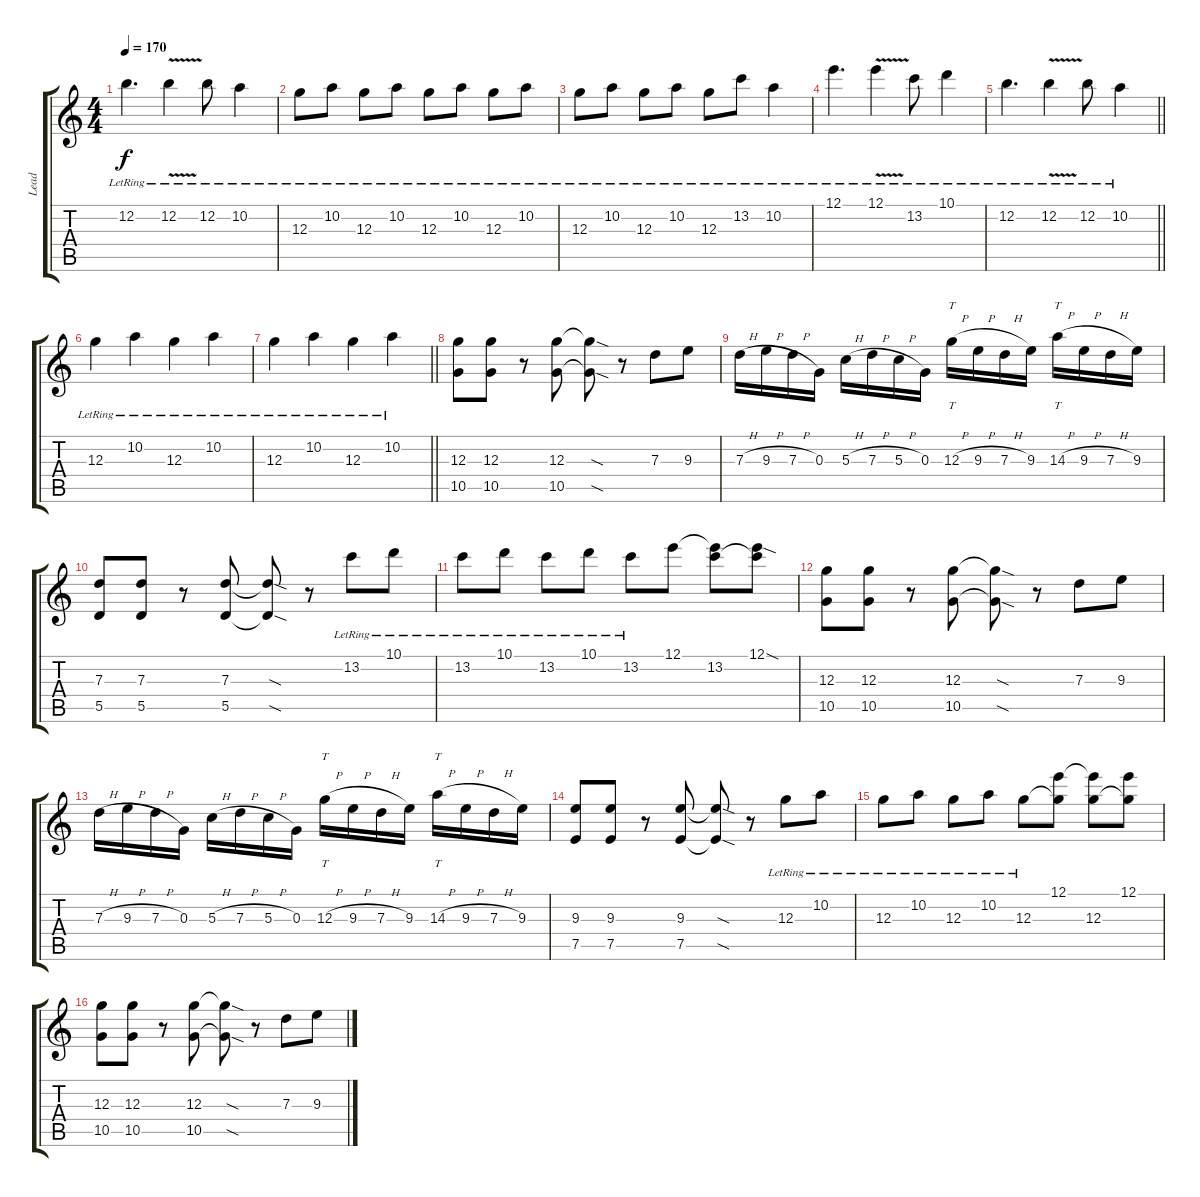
\track ("Lead" "Lead") {instrument distortionguitar}
\staff {score tabs}
\tuning (E4 B3 G3 D3 A2 E2) {hide}
\ts (4 4)
\tempo 170
\clef g2
\ks c
12.2{lr}.4{d dy f} 12.2{v lr}.4 12.2{lr}.8 10.2{lr}.4 |
12.3{lr}.8 10.2{lr}.8 12.3{lr}.8 10.2{lr}.8 12.3{lr}.8 10.2{lr}.8 12.3{lr}.8 10.2{lr}.8 |
12.3{lr}.8 10.2{lr}.8 12.3{lr}.8 10.2{lr}.8 12.3{lr}.8 13.2{lr}.8 10.2{lr}.4 |
12.1{lr}.4{d} 12.1{v lr}.4 13.2{lr}.8 10.1{lr}.4 |
\barLineRight lightlight
12.2{lr}.4{d} 12.2{v lr}.4 12.2{lr}.8 10.2{lr}.4 |
12.3{lr}.4 10.2{lr}.4 12.3{lr}.4 10.2{lr}.4 |
\barLineRight lightlight
12.3{lr}.4 10.2{lr}.4 12.3{lr}.4 10.2{lr}.4 |
(12.3 10.5).8 (12.3 10.5).8 r.8 (12.3 10.5).8 (12.3{sod t} 10.5{sod t}).8 r.8 7.3.8 9.3.8 |
7.3{h}.16 9.3{h}.16 7.3{h}.16 0.3.16 5.3{h}.16 7.3{h}.16 5.3{h}.16 0.3.16 12.3{h}.16{tt} 9.3{h}.16 7.3{h}.16 9.3.16 14.3{h}.16{tt} 9.3{h}.16 7.3{h}.16 9.3.16 |
(7.3 5.5).8 (7.3 5.5).8 r.8 (7.3 5.5).8 (7.3{sod t} 5.5{sod t}).8 r.8 13.2{lr}.8 10.1{lr}.8 |
13.2{lr}.8 10.1{lr}.8 13.2{lr}.8 10.1{lr}.8 13.2{lr}.8 12.1.8 (12.1{t} 13.2).8 (12.1{sod} 13.2{t}).8 |
(12.3 10.5).8 (12.3 10.5).8 r.8 (12.3 10.5).8 (12.3{sod t} 10.5{sod t}).8 r.8 7.3.8 9.3.8 |
7.3{h}.16 9.3{h}.16 7.3{h}.16 0.3.16 5.3{h}.16 7.3{h}.16 5.3{h}.16 0.3.16 12.3{h}.16{tt} 9.3{h}.16 7.3{h}.16 9.3.16 14.3{h}.16{tt} 9.3{h}.16 7.3{h}.16 9.3.16 |
(9.3 7.5).8 (9.3 7.5).8 r.8 (9.3 7.5).8 (9.3{sod t} 7.5{sod t}).8 r.8 12.3{lr}.8 10.2{lr}.8 |
12.3{lr}.8 10.2{lr}.8 12.3{lr}.8 10.2{lr}.8 12.3{lr}.8 (12.1 12.3{t}).8 (12.1{t} 12.3).8 (12.1 12.3{t}).8 |
(12.3 10.5).8 (12.3 10.5).8 r.8 (12.3 10.5).8 (12.3{sod t} 10.5{sod t}).8 r.8 7.3.8 9.3.8
